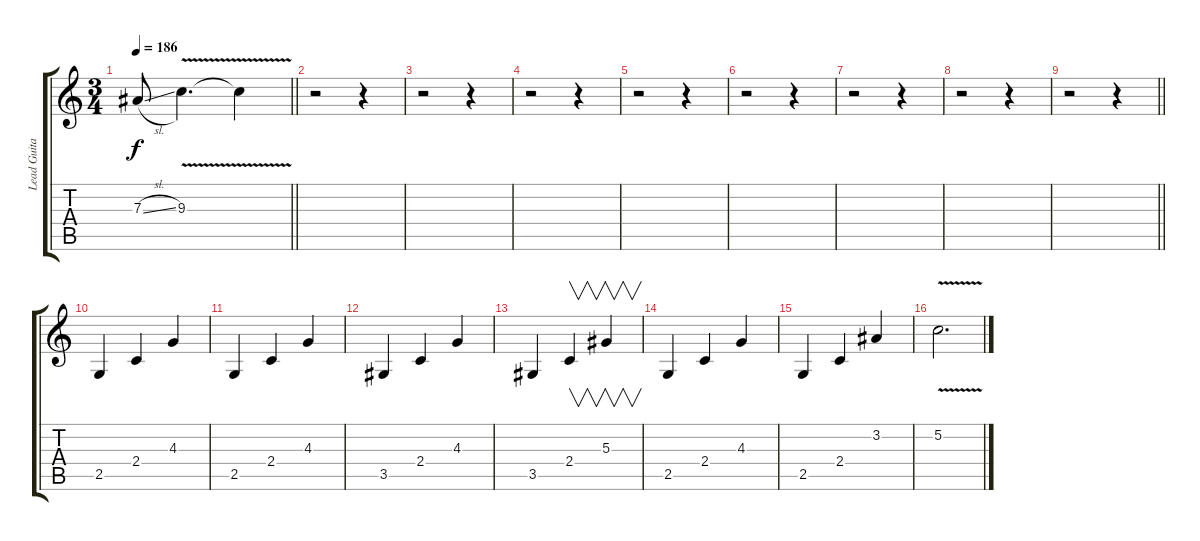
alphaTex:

\track ("Lead Guitar 1" "Lead Guita") {instrument distortionguitar}
\staff {score tabs}
\tuning (C4 G3 Eb3 Bb2 F2 C2) {hide}
\ts (3 4)
\tempo 186
\clef g2
\barLineRight lightlight
\ks c
7.3{sl}.8{dy f} 9.3{v}.4{d} 9.3{v t}.4 |
r.2 r.4 |
r.2 r.4 |
r.2 r.4 |
r.2 r.4 |
r.2 r.4 |
r.2 r.4 |
r.2 r.4 |
\barLineRight lightlight
r.2 r.4 |
2.5.4 2.4.4 4.3.4 |
2.5.4 2.4.4 4.3.4 |
3.5.4 2.4.4 4.3.4 |
3.5.4 2.4.4{v} 5.3.4{v} |
2.5.4 2.4.4 4.3.4 |
2.5.4 2.4.4 3.2.4 |
5.2{v}.2{d}
